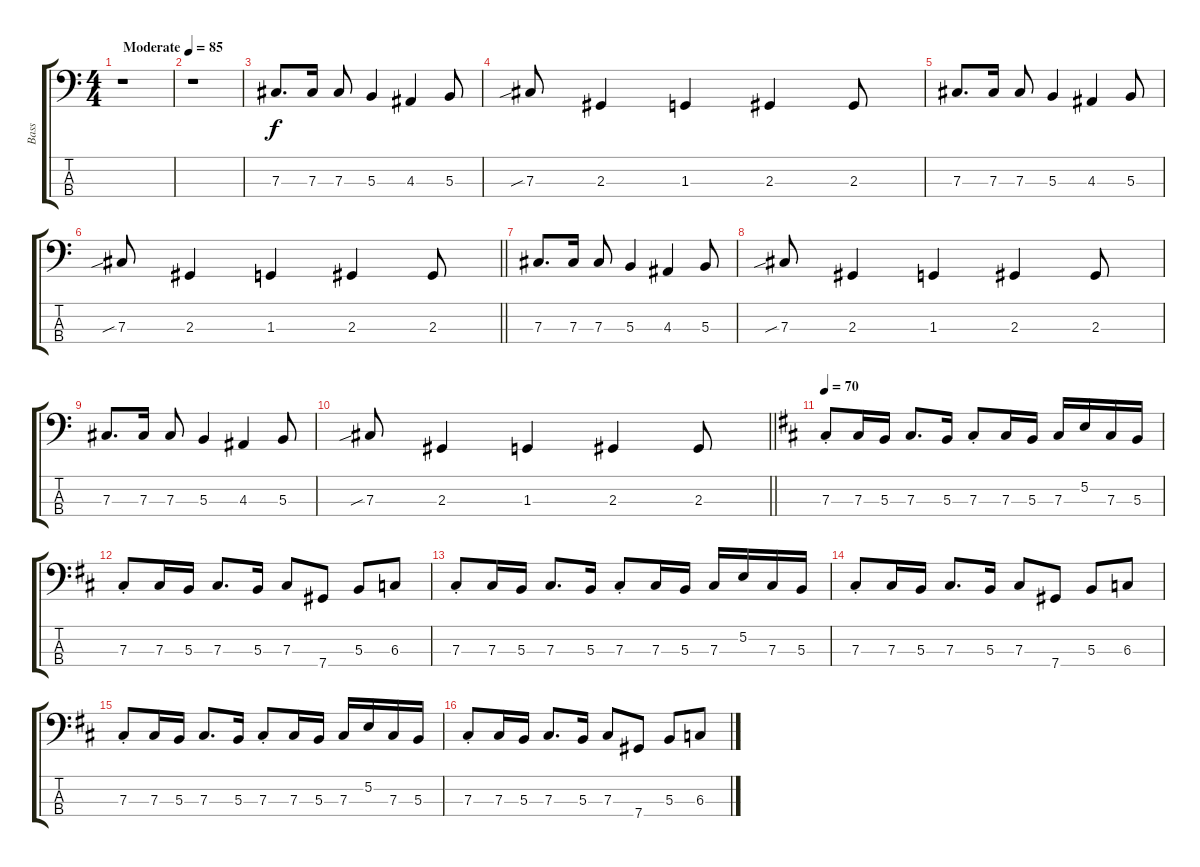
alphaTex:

\track ("Bass" "Bass") {instrument electricbassfinger}
\staff {score tabs}
\tuning (E2 B1 Gb1 Db1) {hide}
\ts (4 4)
\tempo (85 "Moderate")
\clef f4
\ks c
r.1{dy f instrument electricbassfinger} |
r.1 |
7.3.8{d} 7.3.16 7.3.8 5.3.4 4.3.4 5.3.8 |
7.3{sib}.8 2.3.4 1.3.4 2.3.4 2.3.8 |
7.3.8{d} 7.3.16 7.3.8 5.3.4 4.3.4 5.3.8 |
\barLineRight lightlight
7.3{sib}.8 2.3.4 1.3.4 2.3.4 2.3.8 |
7.3.8{d} 7.3.16 7.3.8 5.3.4 4.3.4 5.3.8 |
7.3{sib}.8 2.3.4 1.3.4 2.3.4 2.3.8 |
7.3.8{d} 7.3.16 7.3.8 5.3.4 4.3.4 5.3.8 |
\barLineRight lightlight
7.3{sib}.8 2.3.4 1.3.4 2.3.4 2.3.8 |
\tempo 70
\ks d
7.3{st}.8 7.3.16 5.3.16 7.3.8{d} 5.3.16 7.3{st}.8 7.3.16 5.3.16 7.3.16 5.2.16 7.3.16 5.3.16 |
7.3{st}.8 7.3.16 5.3.16 7.3.8{d} 5.3.16 7.3.8 7.4.8 5.3.8 6.3.8 |
7.3{st}.8 7.3.16 5.3.16 7.3.8{d} 5.3.16 7.3{st}.8 7.3.16 5.3.16 7.3.16 5.2.16 7.3.16 5.3.16 |
7.3{st}.8 7.3.16 5.3.16 7.3.8{d} 5.3.16 7.3.8 7.4.8 5.3.8 6.3.8 |
7.3{st}.8 7.3.16 5.3.16 7.3.8{d} 5.3.16 7.3{st}.8 7.3.16 5.3.16 7.3.16 5.2.16 7.3.16 5.3.16 |
7.3{st}.8 7.3.16 5.3.16 7.3.8{d} 5.3.16 7.3.8 7.4.8 5.3.8 6.3.8
